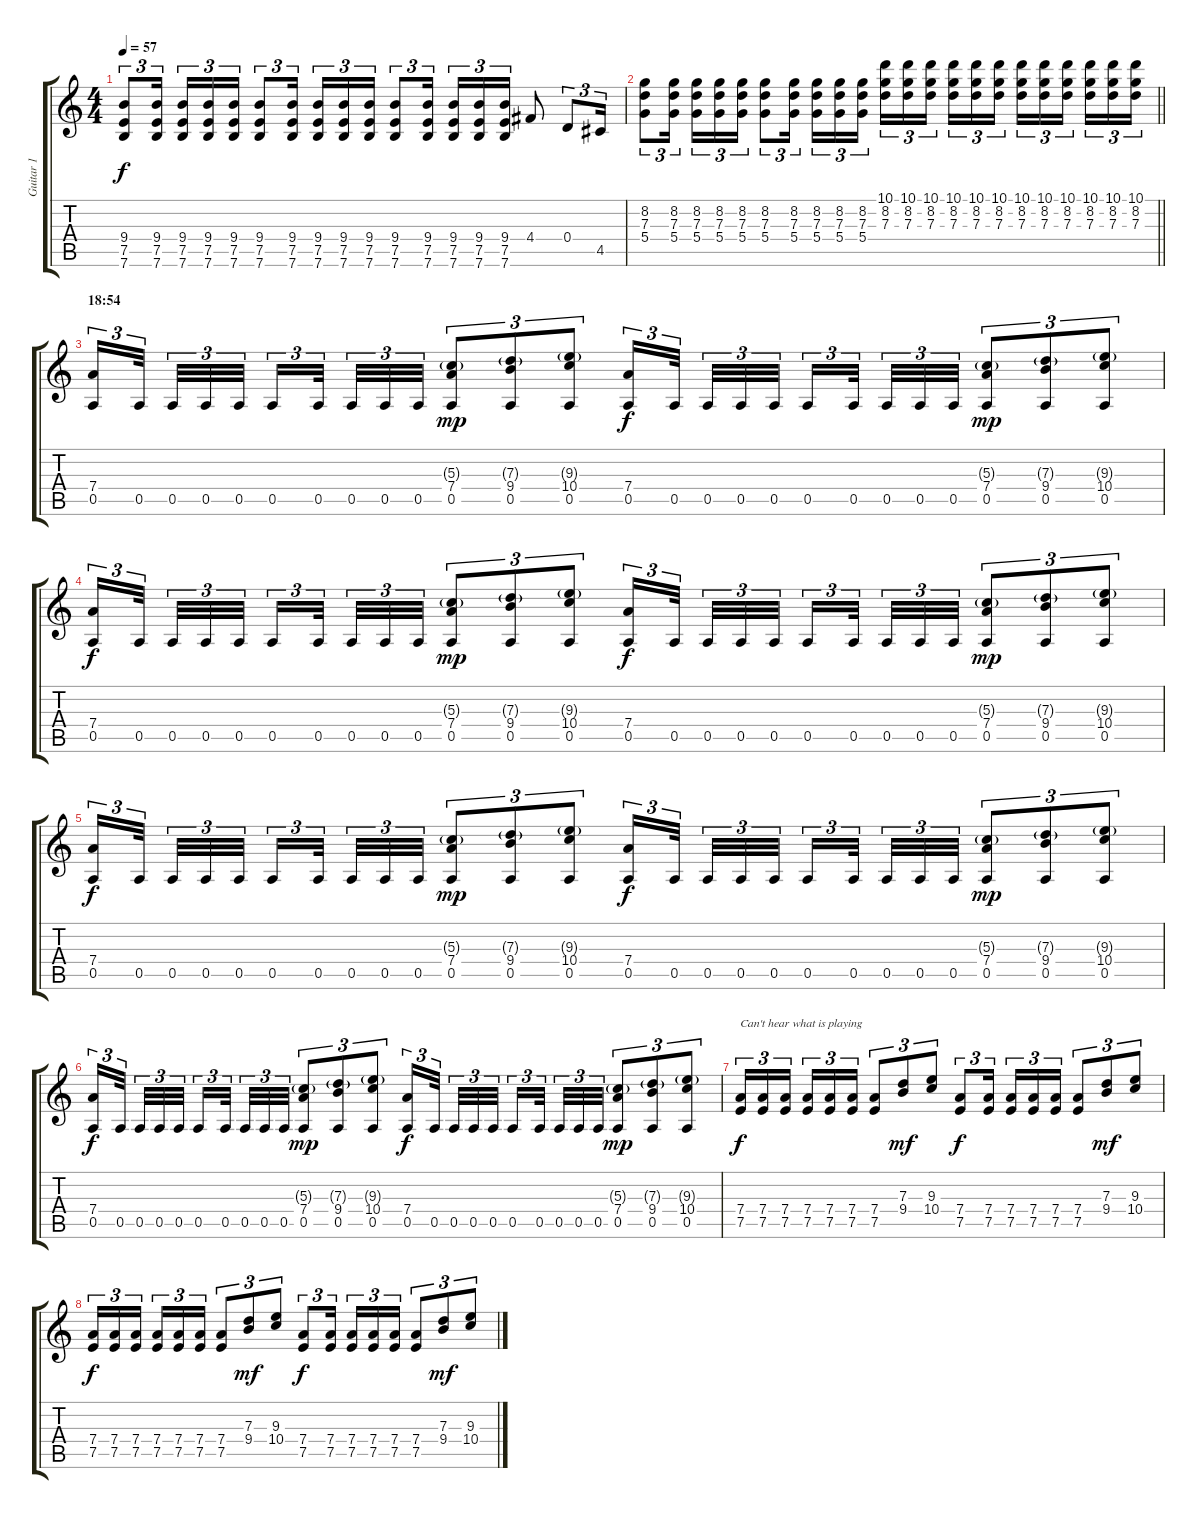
\track ("Guitar 1" "Guitar 1") {instrument distortionguitar}
\staff {score tabs}
\tuning (E4 B3 G3 D3 A2 E2) {hide}
\ts (4 4)
\tempo 57
\clef g2
\ks c
(9.4 7.5 7.6).8{tu (3 2) dy f} (9.4 7.5 7.6).16{tu (3 2) beam splitsecondary} (9.4 7.5 7.6).16{tu (3 2)} (9.4 7.5 7.6).16{tu (3 2)} (9.4 7.5 7.6).16{tu (3 2)} (9.4 7.5 7.6).8{tu (3 2)} (9.4 7.5 7.6).16{tu (3 2) beam splitsecondary} (9.4 7.5 7.6).16{tu (3 2)} (9.4 7.5 7.6).16{tu (3 2)} (9.4 7.5 7.6).16{tu (3 2)} (9.4 7.5 7.6).8{tu (3 2)} (9.4 7.5 7.6).16{tu (3 2) beam splitsecondary} (9.4 7.5 7.6).16{tu (3 2)} (9.4 7.5 7.6).16{tu (3 2)} (9.4 7.5 7.6).16{tu (3 2)} 4.4.8 0.4.8{tu (3 2)} 4.5.16{tu (3 2)} |
\barLineRight lightlight
(8.2 7.3 5.4).8{tu (3 2)} (8.2 7.3 5.4).16{tu (3 2) beam splitsecondary} (8.2 7.3 5.4).16{tu (3 2)} (8.2 7.3 5.4).16{tu (3 2)} (8.2 7.3 5.4).16{tu (3 2)} (8.2 7.3 5.4).8{tu (3 2)} (8.2 7.3 5.4).16{tu (3 2) beam splitsecondary} (8.2 7.3 5.4).16{tu (3 2)} (8.2 7.3 5.4).16{tu (3 2)} (8.2 7.3 5.4).16{tu (3 2)} (10.1 8.2 7.3).16{tu (3 2)} (10.1 8.2 7.3).16{tu (3 2)} (10.1 8.2 7.3).16{tu (3 2) beam splitsecondary} (10.1 8.2 7.3).16{tu (3 2)} (10.1 8.2 7.3).16{tu (3 2)} (10.1 8.2 7.3).16{tu (3 2)} (10.1 8.2 7.3).16{tu (3 2)} (10.1 8.2 7.3).16{tu (3 2)} (10.1 8.2 7.3).16{tu (3 2) beam splitsecondary} (10.1 8.2 7.3).16{tu (3 2)} (10.1 8.2 7.3).16{tu (3 2)} (10.1 8.2 7.3).16{tu (3 2)} |
\section ("" "18:54")
(7.4 0.5).16{tu (3 2)} 0.5.32{tu (3 2) beam splitsecondary} 0.5.32{tu (3 2)} 0.5.32{tu (3 2)} 0.5.32{tu (3 2) beam splitsecondary} 0.5.16{tu (3 2)} 0.5.32{tu (3 2) beam splitsecondary} 0.5.32{tu (3 2)} 0.5.32{tu (3 2)} 0.5.32{tu (3 2)} (5.3{g} 7.4 0.5).8{tu (3 2) dy mp} (7.3{g} 9.4 0.5).8{tu (3 2)} (9.3{g} 10.4 0.5).8{tu (3 2)} (7.4 0.5).16{tu (3 2) dy f} 0.5.32{tu (3 2) beam splitsecondary} 0.5.32{tu (3 2)} 0.5.32{tu (3 2)} 0.5.32{tu (3 2) beam splitsecondary} 0.5.16{tu (3 2)} 0.5.32{tu (3 2) beam splitsecondary} 0.5.32{tu (3 2)} 0.5.32{tu (3 2)} 0.5.32{tu (3 2)} (5.3{g} 7.4 0.5).8{tu (3 2) dy mp} (7.3{g} 9.4 0.5).8{tu (3 2)} (9.3{g} 10.4 0.5).8{tu (3 2)} |
(7.4 0.5).16{tu (3 2) dy f} 0.5.32{tu (3 2) beam splitsecondary} 0.5.32{tu (3 2)} 0.5.32{tu (3 2)} 0.5.32{tu (3 2) beam splitsecondary} 0.5.16{tu (3 2)} 0.5.32{tu (3 2) beam splitsecondary} 0.5.32{tu (3 2)} 0.5.32{tu (3 2)} 0.5.32{tu (3 2)} (5.3{g} 7.4 0.5).8{tu (3 2) dy mp} (7.3{g} 9.4 0.5).8{tu (3 2)} (9.3{g} 10.4 0.5).8{tu (3 2)} (7.4 0.5).16{tu (3 2) dy f} 0.5.32{tu (3 2) beam splitsecondary} 0.5.32{tu (3 2)} 0.5.32{tu (3 2)} 0.5.32{tu (3 2) beam splitsecondary} 0.5.16{tu (3 2)} 0.5.32{tu (3 2) beam splitsecondary} 0.5.32{tu (3 2)} 0.5.32{tu (3 2)} 0.5.32{tu (3 2)} (5.3{g} 7.4 0.5).8{tu (3 2) dy mp} (7.3{g} 9.4 0.5).8{tu (3 2)} (9.3{g} 10.4 0.5).8{tu (3 2)} |
(7.4 0.5).16{tu (3 2) dy f} 0.5.32{tu (3 2) beam splitsecondary} 0.5.32{tu (3 2)} 0.5.32{tu (3 2)} 0.5.32{tu (3 2) beam splitsecondary} 0.5.16{tu (3 2)} 0.5.32{tu (3 2) beam splitsecondary} 0.5.32{tu (3 2)} 0.5.32{tu (3 2)} 0.5.32{tu (3 2)} (5.3{g} 7.4 0.5).8{tu (3 2) dy mp} (7.3{g} 9.4 0.5).8{tu (3 2)} (9.3{g} 10.4 0.5).8{tu (3 2)} (7.4 0.5).16{tu (3 2) dy f} 0.5.32{tu (3 2) beam splitsecondary} 0.5.32{tu (3 2)} 0.5.32{tu (3 2)} 0.5.32{tu (3 2) beam splitsecondary} 0.5.16{tu (3 2)} 0.5.32{tu (3 2) beam splitsecondary} 0.5.32{tu (3 2)} 0.5.32{tu (3 2)} 0.5.32{tu (3 2)} (5.3{g} 7.4 0.5).8{tu (3 2) dy mp} (7.3{g} 9.4 0.5).8{tu (3 2)} (9.3{g} 10.4 0.5).8{tu (3 2)} |
(7.4 0.5).16{tu (3 2) dy f} 0.5.32{tu (3 2) beam splitsecondary} 0.5.32{tu (3 2)} 0.5.32{tu (3 2)} 0.5.32{tu (3 2) beam splitsecondary} 0.5.16{tu (3 2)} 0.5.32{tu (3 2) beam splitsecondary} 0.5.32{tu (3 2)} 0.5.32{tu (3 2)} 0.5.32{tu (3 2)} (5.3{g} 7.4 0.5).8{tu (3 2) dy mp} (7.3{g} 9.4 0.5).8{tu (3 2)} (9.3{g} 10.4 0.5).8{tu (3 2)} (7.4 0.5).16{tu (3 2) dy f} 0.5.32{tu (3 2) beam splitsecondary} 0.5.32{tu (3 2)} 0.5.32{tu (3 2)} 0.5.32{tu (3 2) beam splitsecondary} 0.5.16{tu (3 2)} 0.5.32{tu (3 2) beam splitsecondary} 0.5.32{tu (3 2)} 0.5.32{tu (3 2)} 0.5.32{tu (3 2)} (5.3{g} 7.4 0.5).8{tu (3 2) dy mp} (7.3{g} 9.4 0.5).8{tu (3 2)} (9.3{g} 10.4 0.5).8{tu (3 2)} |
(7.4 7.5).16{tu (3 2) txt "Can't hear what is playing" dy f} (7.4 7.5).16{tu (3 2)} (7.4 7.5).16{tu (3 2) beam splitsecondary} (7.4 7.5).16{tu (3 2)} (7.4 7.5).16{tu (3 2)} (7.4 7.5).16{tu (3 2)} (7.4 7.5).8{tu (3 2)} (7.3 9.4).8{tu (3 2) dy mf} (9.3 10.4).8{tu (3 2)} (7.4 7.5).8{tu (3 2) dy f} (7.4 7.5).16{tu (3 2) beam splitsecondary} (7.4 7.5).16{tu (3 2)} (7.4 7.5).16{tu (3 2)} (7.4 7.5).16{tu (3 2)} (7.4 7.5).8{tu (3 2)} (7.3 9.4).8{tu (3 2) dy mf} (9.3 10.4).8{tu (3 2)} |
(7.4 7.5).16{tu (3 2) dy f} (7.4 7.5).16{tu (3 2)} (7.4 7.5).16{tu (3 2) beam splitsecondary} (7.4 7.5).16{tu (3 2)} (7.4 7.5).16{tu (3 2)} (7.4 7.5).16{tu (3 2)} (7.4 7.5).8{tu (3 2)} (7.3 9.4).8{tu (3 2) dy mf} (9.3 10.4).8{tu (3 2)} (7.4 7.5).8{tu (3 2) dy f} (7.4 7.5).16{tu (3 2) beam splitsecondary} (7.4 7.5).16{tu (3 2)} (7.4 7.5).16{tu (3 2)} (7.4 7.5).16{tu (3 2)} (7.4 7.5).8{tu (3 2)} (7.3 9.4).8{tu (3 2) dy mf} (9.3 10.4).8{tu (3 2)}
